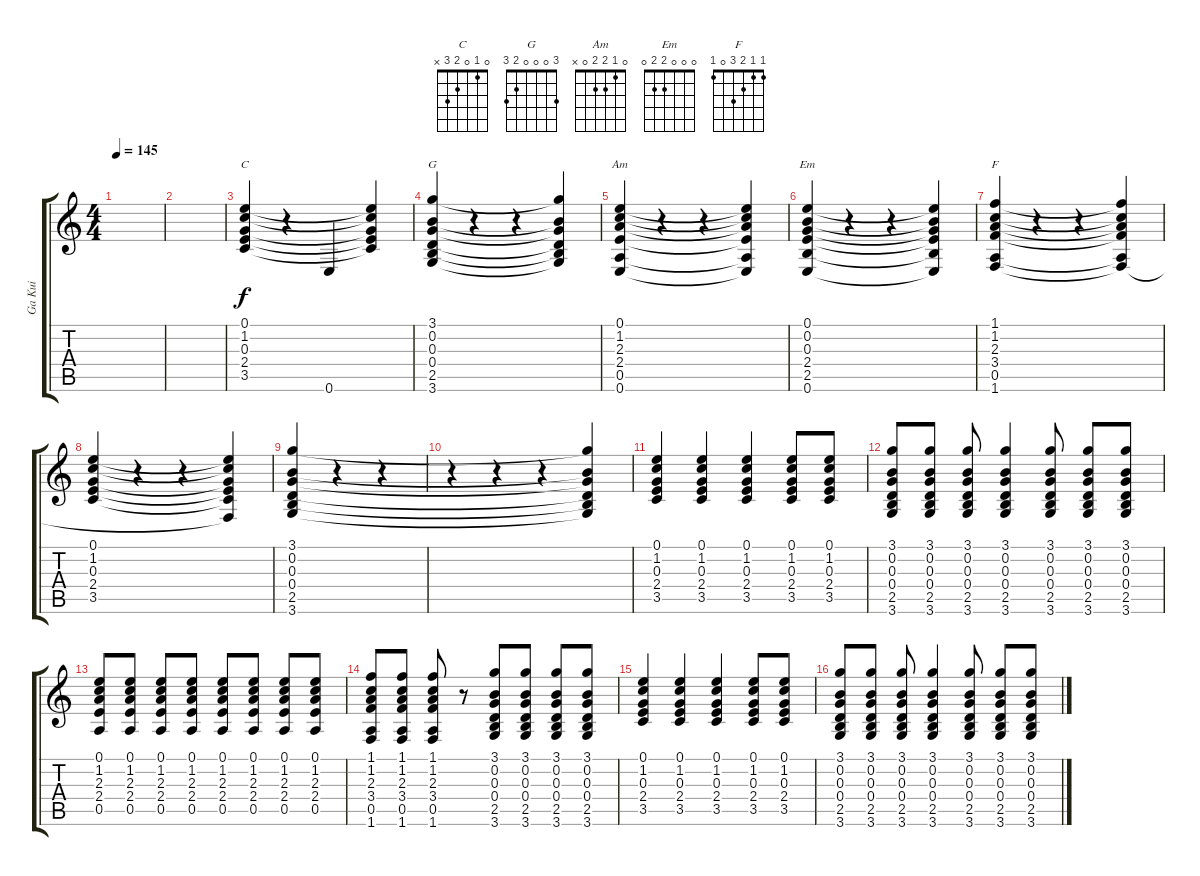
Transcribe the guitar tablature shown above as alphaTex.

\track ("Ga Kui" "Ga Kui") {instrument overdrivenguitar}
\staff {score tabs}
\tuning (E4 B3 G3 D3 A2 E2) {hide}
\chord ("C" 0 1 0 2 3 x)
\chord ("G" 3 0 0 0 2 3)
\chord ("Am" 0 1 2 2 0 x)
\chord ("Em" 0 0 0 2 2 0)
\chord ("F" 1 1 2 3 0 1)
\ts (4 4)
\tempo 145
\clef g2
\ks c
|
|
(0.1 1.2 0.3 2.4 3.5).4{ch "C"} r.4 0.6.4 (0.1{t} 1.2{t} 0.3{t} 2.4{t} 3.5{t}).4 |
(3.1 0.2 0.3 0.4 2.5 3.6).4{ch "G"} r.4 r.4 (3.1{t} 0.2{t} 0.3{t} 0.4{t} 2.5{t} 3.6{t}).4 |
(0.1 1.2 2.3 2.4 0.5 0.6).4{ch "Am"} r.4 r.4 (0.1{t} 1.2{t} 2.3{t} 2.4{t} 0.5{t} 0.6{t}).4 |
(0.1 0.2 0.3 2.4 2.5 0.6).4{ch "Em"} r.4 r.4 (0.1{t} 0.2{t} 0.3{t} 2.4{t} 2.5{t} 0.6{t}).4 |
(1.1 1.2 2.3 3.4 0.5 1.6).4{ch "F"} r.4 r.4 (1.1{t} 1.2{t} 2.3{t} 3.4{t} 0.5{t} 1.6{t}).4 |
(0.1 1.2 0.3 2.4 3.5).4 r.4 r.4 (0.1{t} 1.2{t} 0.3{t} 2.4{t} 3.5{t} 1.6{t}).4 |
(3.1 0.2 0.3 0.4 2.5 3.6).4 r.4 r.4 |
r.4 r.4 r.4 (3.1{t} 0.2{t} 0.3{t} 0.4{t} 2.5{t} 3.6{t}).4 |
(0.1 1.2 0.3 2.4 3.5).4 (0.1 1.2 0.3 2.4 3.5).4 (0.1 1.2 0.3 2.4 3.5).4 (0.1 1.2 0.3 2.4 3.5).8 (0.1 1.2 0.3 2.4 3.5).8 |
(3.1 0.2 0.3 0.4 2.5 3.6).8 (3.1 0.2 0.3 0.4 2.5 3.6).8 (3.1 0.2 0.3 0.4 2.5 3.6).8 (3.1 0.2 0.3 0.4 2.5 3.6).4 (3.1 0.2 0.3 0.4 2.5 3.6).8 (3.1 0.2 0.3 0.4 2.5 3.6).8 (3.1 0.2 0.3 0.4 2.5 3.6).8 |
(0.1 1.2 2.3 2.4 0.5).8 (0.1 1.2 2.3 2.4 0.5).8 (0.1 1.2 2.3 2.4 0.5).8 (0.1 1.2 2.3 2.4 0.5).8 (0.1 1.2 2.3 2.4 0.5).8 (0.1 1.2 2.3 2.4 0.5).8 (0.1 1.2 2.3 2.4 0.5).8 (0.1 1.2 2.3 2.4 0.5).8 |
(1.1 1.2 2.3 3.4 0.5 1.6).8 (1.1 1.2 2.3 3.4 0.5 1.6).8 (1.1 1.2 2.3 3.4 0.5 1.6).8 r.8 (3.1 0.2 0.3 0.4 2.5 3.6).8 (3.1 0.2 0.3 0.4 2.5 3.6).8 (3.1 0.2 0.3 0.4 2.5 3.6).8 (3.1 0.2 0.3 0.4 2.5 3.6).8 |
(0.1 1.2 0.3 2.4 3.5).4 (0.1 1.2 0.3 2.4 3.5).4 (0.1 1.2 0.3 2.4 3.5).4 (0.1 1.2 0.3 2.4 3.5).8 (0.1 1.2 0.3 2.4 3.5).8 |
(3.1 0.2 0.3 0.4 2.5 3.6).8 (3.1 0.2 0.3 0.4 2.5 3.6).8 (3.1 0.2 0.3 0.4 2.5 3.6).8 (3.1 0.2 0.3 0.4 2.5 3.6).4 (3.1 0.2 0.3 0.4 2.5 3.6).8 (3.1 0.2 0.3 0.4 2.5 3.6).8 (3.1 0.2 0.3 0.4 2.5 3.6).8
